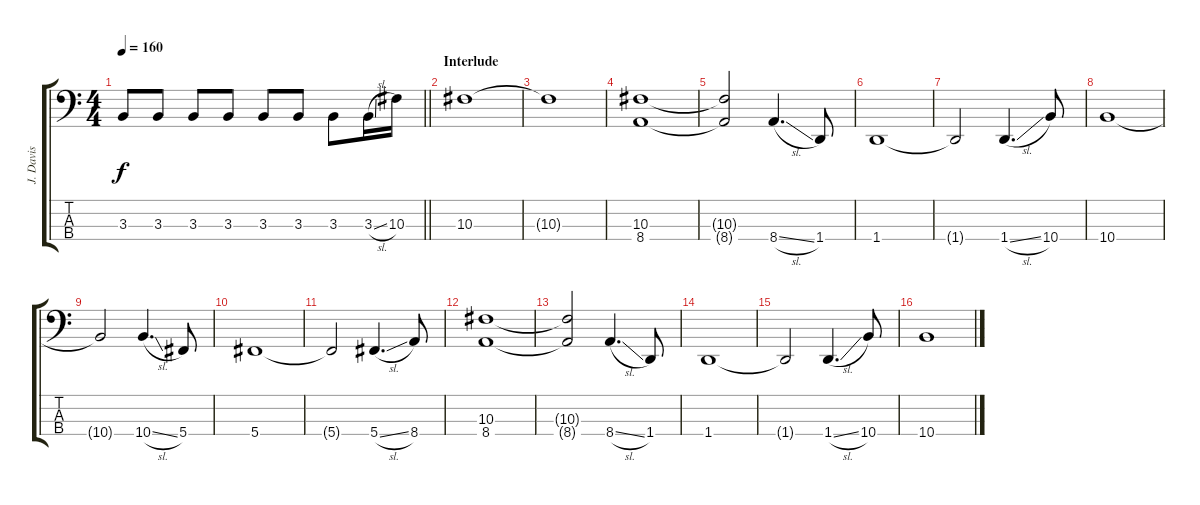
\track ("J. Davis" "J. Davis") {instrument electricbasspick}
\staff {score tabs}
\tuning (Gb2 Db2 Ab1 Db1) {hide}
\ts (4 4)
\tempo 160
\clef f4
\barLineRight lightlight
\ks c
3.3.8{dy f} 3.3.8 3.3.8 3.3.8 3.3.8 3.3.8 3.3.8 3.3{sl}.16 10.3.16 |
\section ("" "Interlude")
10.3.1 |
10.3{t}.1 |
(10.3 8.4).1 |
(10.3{t} 8.4{t}).2 8.4{sl}.4{d} 1.4.8 |
1.4.1 |
1.4{t}.2 1.4{sl}.4{d} 10.4.8 |
10.4.1 |
10.4{t}.2 10.4{sl}.4{d} 5.4.8 |
5.4.1 |
5.4{t}.2 5.4{sl}.4{d} 8.4.8 |
(10.3 8.4).1 |
(10.3{t} 8.4{t}).2 8.4{sl}.4{d} 1.4.8 |
1.4.1 |
1.4{t}.2 1.4{sl}.4{d} 10.4.8 |
10.4.1
